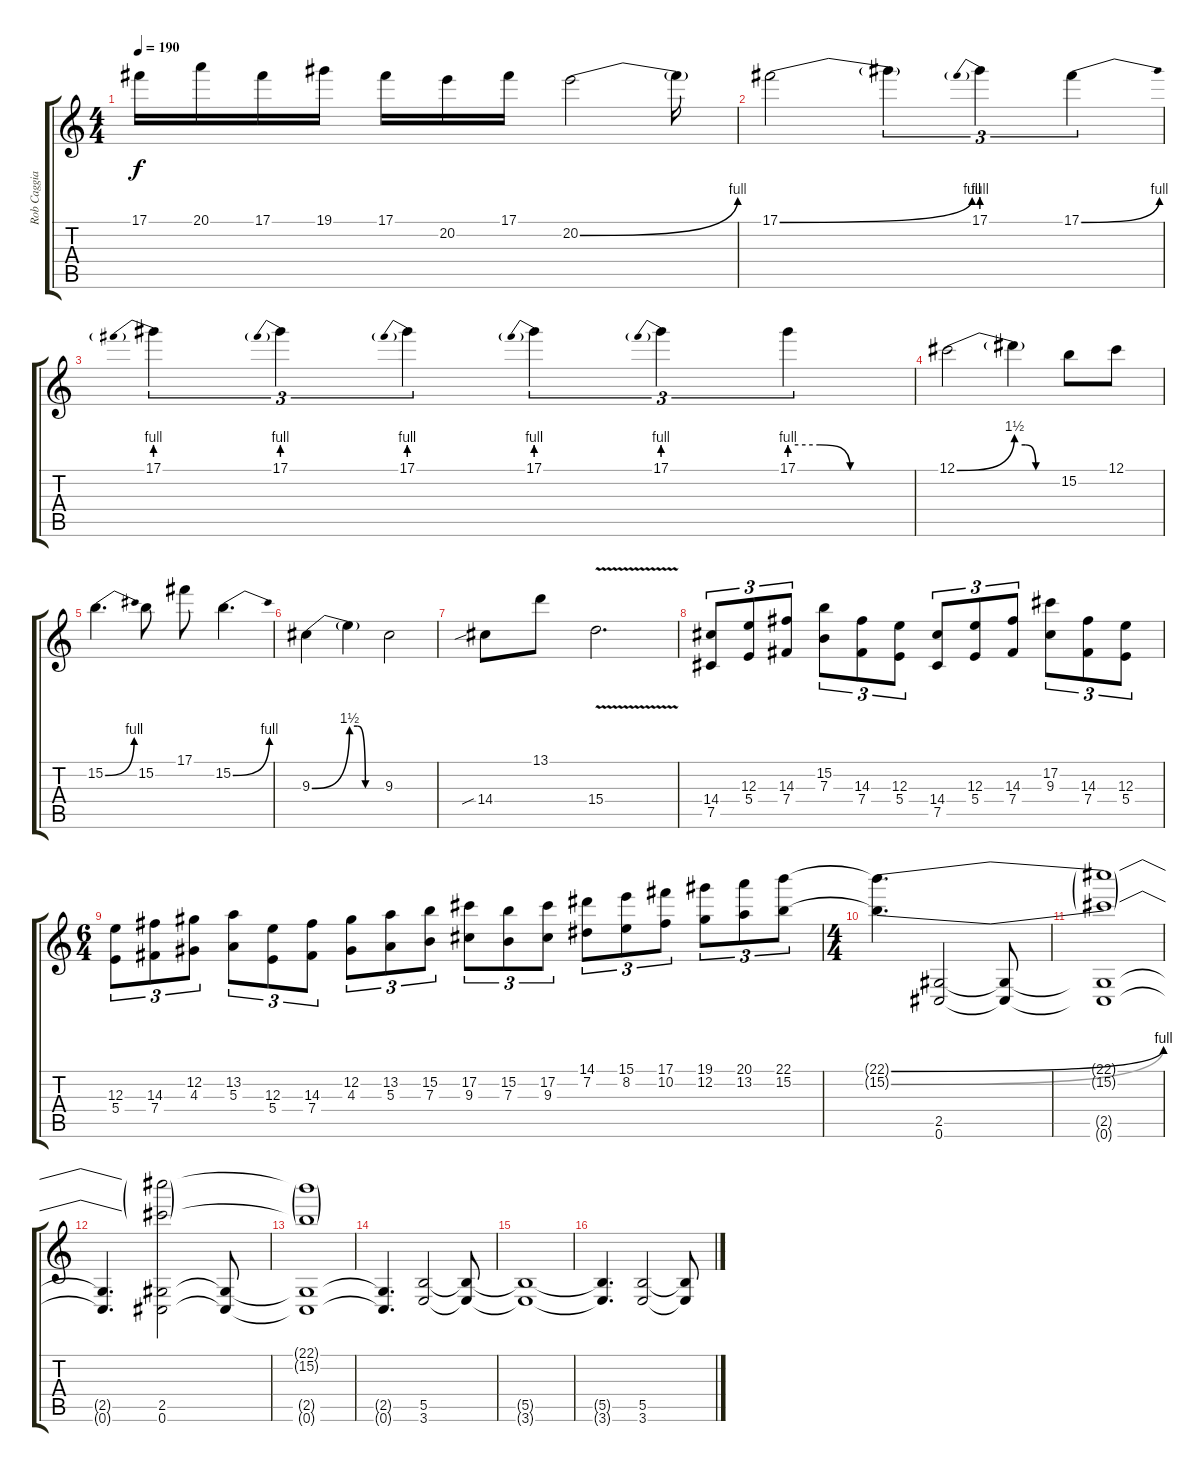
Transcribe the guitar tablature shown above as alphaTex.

\track ("Rob Caggiano" "Rob Caggia") {instrument distortionguitar}
\staff {score tabs}
\tuning (Db4 Ab3 E3 B2 Gb2 Db2) {hide}
\ts (4 4)
\tempo 190
\clef g2
\ks c
17.1.16{dy f} 20.1.16 17.1.16 19.1.16 17.1.16 20.2.16 17.1.16 20.2{be (bend 0 0 60 4)}.2 20.2{t}.16 |
17.1{be (bend 0 0 60 4)}.2 17.1{t}.4{tu (3 2)} 17.1{be (prebend 0 4 60 4)}.4{tu (3 2)} 17.1{be (bend 0 0 60 4)}.4{tu (3 2)} |
17.1{be (prebend 0 4 60 4)}.4{tu (3 2)} 17.1{be (prebend 0 4 60 4)}.4{tu (3 2)} 17.1{be (prebend 0 4 60 4)}.4{tu (3 2)} 17.1{be (prebend 0 4 60 4)}.4{tu (3 2)} 17.1{be (prebend 0 4 60 4)}.4{tu (3 2)} 17.1{be (custom 0 4 15 4 30 0 60 0)}.4{tu (3 2)} |
12.1{be (bend 0 0 60 6)}.2 12.1{be (custom 0 4 15 4 30 0 60 0) t}.4 15.2.8 12.1.8 |
15.2{be (bend 0 0 60 4)}.4{d} 15.2.8 17.1.8 15.2{be (bend 0 0 60 4)}.4{d} |
9.3{be (bend 0 0 60 6)}.4 9.3{be (custom 0 6 15 6 30 0 60 0) t}.4 9.3.2 |
14.4{sib}.8 13.1.8 15.4{v}.2{d} |
(14.4 7.5).8{tu (3 2)} (12.3 5.4).8{tu (3 2)} (14.3 7.4).8{tu (3 2)} (15.2 7.3).8{tu (3 2)} (14.3 7.4).8{tu (3 2)} (12.3 5.4).8{tu (3 2)} (14.4 7.5).8{tu (3 2)} (12.3 5.4).8{tu (3 2)} (14.3 7.4).8{tu (3 2)} (17.2 9.3).8{tu (3 2)} (14.3 7.4).8{tu (3 2)} (12.3 5.4).8{tu (3 2)} |
\ts (6 4)
(12.3 5.4).8{tu (3 2)} (14.3 7.4).8{tu (3 2)} (12.2 4.3).8{tu (3 2)} (13.2 5.3).8{tu (3 2)} (12.3 5.4).8{tu (3 2)} (14.3 7.4).8{tu (3 2)} (12.2 4.3).8{tu (3 2)} (13.2 5.3).8{tu (3 2)} (15.2 7.3).8{tu (3 2)} (17.2 9.3).8{tu (3 2)} (15.2 7.3).8{tu (3 2)} (17.2 9.3).8{tu (3 2)} (14.1 7.2).8{tu (3 2)} (15.1 8.2).8{tu (3 2)} (17.1 10.2).8{tu (3 2)} (19.1 12.2).8{tu (3 2)} (20.1 13.2).8{tu (3 2)} (22.1 15.2).8{tu (3 2)} |
\ts (4 4)
(22.1{be (bend 0 0 60 4) t} 15.2{be (bend 0 0 60 4) t}).4{d} (2.5 0.6).2 (2.5{t} 0.6{t}).8 |
(22.1{t} 15.2{t} 2.5{t} 0.6{t}).1 |
(2.5{t} 0.6{t}).4{d} (22.1{t} 15.2{t} 2.5 0.6).2 (2.5{t} 0.6{t}).8 |
(22.1{t} 15.2{t} 2.5{t} 0.6{t}).1 |
(2.5{t} 0.6{t}).4{d} (5.5 3.6).2 (5.5{t} 3.6{t}).8 |
(5.5{t} 3.6{t}).1 |
(5.5{t} 3.6{t}).4{d} (5.5 3.6).2 (5.5{t} 3.6{t}).8
